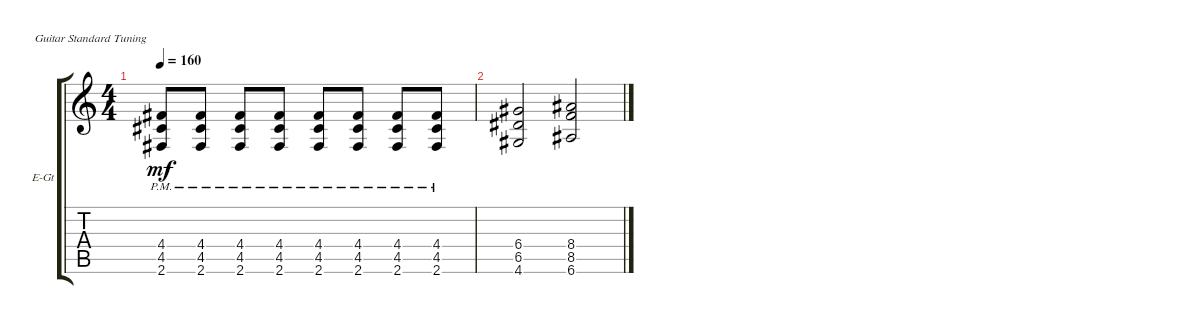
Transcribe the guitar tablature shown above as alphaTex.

\defaultSystemsLayout 4
\bracketExtendMode groupsimilarinstruments
\firstSystemTrackNameOrientation horizontal
\otherSystemsTrackNameOrientation horizontal
\track ("Overdrive" "E-Gt") {instrument overdrivenguitar}
\staff {score tabs}
\tuning (E4 B3 G3 D3 A2 E2)
\ts (4 4)
\tempo 160
\clef g2
\ks c
(4.4{pm} 4.5{pm} 2.6{pm}).8{dy mf} (4.4{pm} 4.5{pm} 2.6{pm}).8 (4.4{pm} 4.5{pm} 2.6{pm}).8 (4.4{pm} 4.5{pm} 2.6{pm}).8 (4.4{pm} 4.5{pm} 2.6{pm}).8 (4.4{pm} 4.5{pm} 2.6{pm}).8 (4.4{pm} 4.5{pm} 2.6{pm}).8 (4.4{pm} 4.5{pm} 2.6{pm}).8 |
(6.4 6.5 4.6).2 (8.4 6.6 8.5).2
